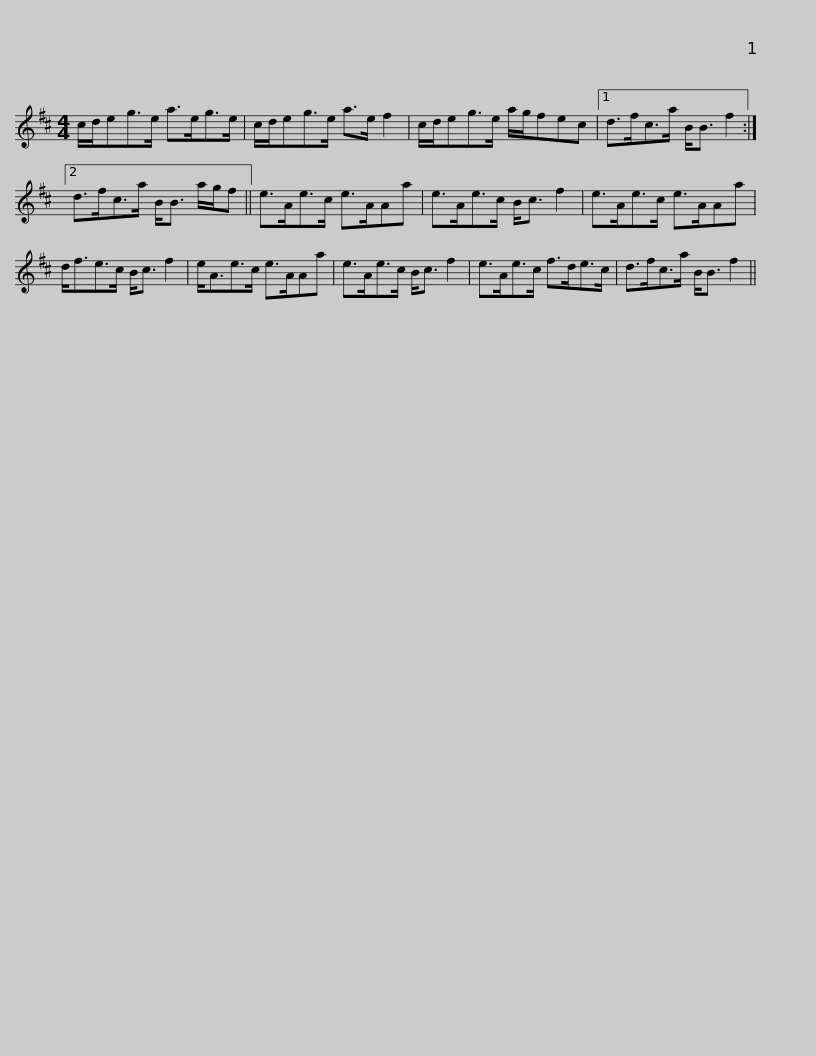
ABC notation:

X:1
L:1/8
M:4/4
I:linebreak $
K:D
V:1 treble
V:1
 c/d/eg>e a>eg>e | c/d/eg>e a>e f2 | c/d/eg>e a/g/fec |1 d>fc>a B<B f2 :|2$ d>fc>a B<B a/g/f || %5
 e>Ae>c e>AAa | e>Ae>c B<c f2 | e>Ae>c e>AAa | d<fe>c B<c f2 |$ e<Ae>c e>AAa | %10
 e>Ae>c B<c f2 | e>Ae>c f>de>c | d>fc>a B<B f2 || %13
